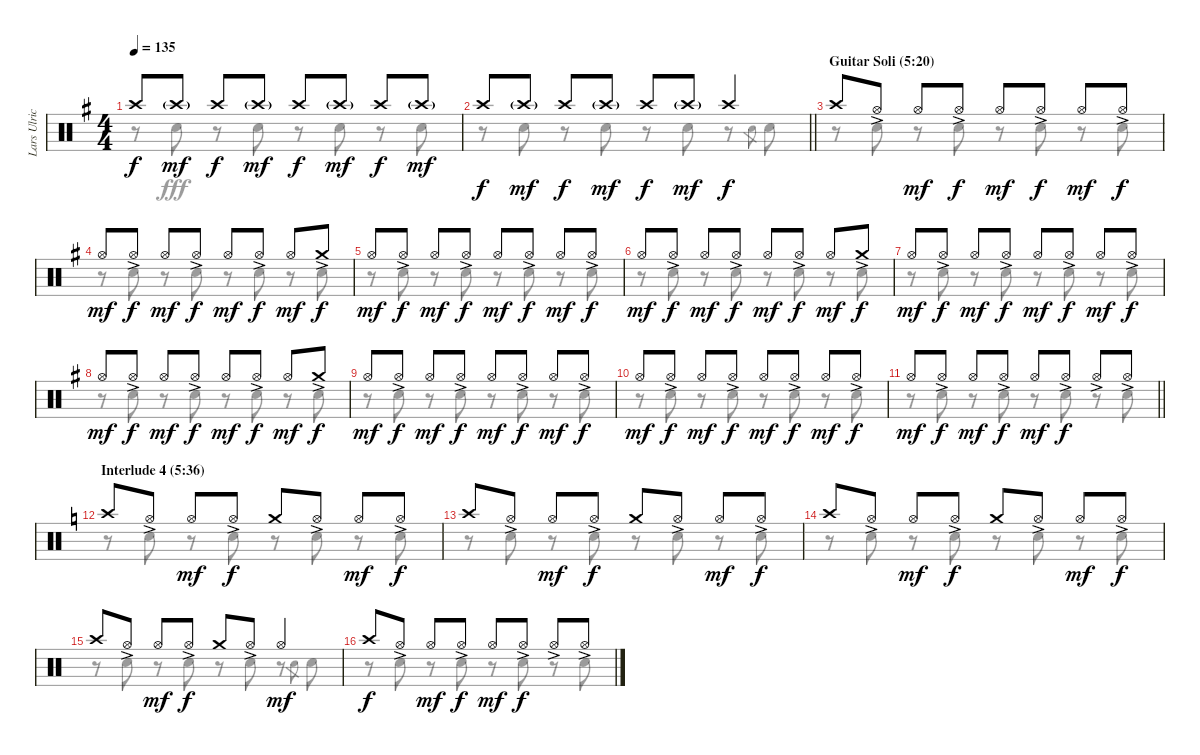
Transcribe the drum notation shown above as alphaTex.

\track ("Lars Ulrich Drums" "Lars Ulric") {instrument percussion}
\staff {score}
\articulation defaults
\voice
\ts (4 4)
\tempo 135
\clef neutral
\ks eminor "Crash high (hit)".8{dy f} "Crash high (hit)"{g}.8{dy mf} "Crash high (hit)".8{dy f} "Crash high (hit)"{g}.8{dy mf} "Crash high (hit)".8{dy f} "Crash high (hit)"{g}.8{dy mf} "Crash high (hit)".8{dy f} "Crash high (hit)"{g}.8{dy mf}
|
\barLineRight lightlight "Crash high (hit)".8{dy f} "Crash high (hit)"{g}.8{dy mf} "Crash high (hit)".8{dy f} "Crash high (hit)"{g}.8{dy mf} "Crash high (hit)".8{dy f} "Crash high (hit)"{g}.8{dy mf} "Crash high (hit)".4{dy f}
|
\section ("" "Guitar Soli (5:20)")
"Crash high (hit)".8 "Hi-Hat (open)"{ac}.8 "Hi-Hat (open)".8{dy mf} "Hi-Hat (open)"{ac}.8{dy f} "Hi-Hat (open)".8{dy mf} "Hi-Hat (open)"{ac}.8{dy f} "Hi-Hat (open)".8{dy mf} "Hi-Hat (open)"{ac}.8{dy f} |
"Hi-Hat (open)".8{dy mf} "Hi-Hat (open)"{ac}.8{dy f} "Hi-Hat (open)".8{dy mf} "Hi-Hat (open)"{ac}.8{dy f} "Hi-Hat (open)".8{dy mf} "Hi-Hat (open)"{ac}.8{dy f} "Hi-Hat (open)".8{dy mf} "Crash medium (hit)"{ac}.8{dy f} |
"Hi-Hat (open)".8{dy mf} "Hi-Hat (open)"{ac}.8{dy f} "Hi-Hat (open)".8{dy mf} "Hi-Hat (open)"{ac}.8{dy f} "Hi-Hat (open)".8{dy mf} "Hi-Hat (open)"{ac}.8{dy f} "Hi-Hat (open)".8{dy mf} "Hi-Hat (open)"{ac}.8{dy f} |
"Hi-Hat (open)".8{dy mf} "Hi-Hat (open)"{ac}.8{dy f} "Hi-Hat (open)".8{dy mf} "Hi-Hat (open)"{ac}.8{dy f} "Hi-Hat (open)".8{dy mf} "Hi-Hat (open)"{ac}.8{dy f} "Hi-Hat (open)".8{dy mf} "Crash medium (hit)"{ac}.8{dy f} |
"Hi-Hat (open)".8{dy mf} "Hi-Hat (open)"{ac}.8{dy f} "Hi-Hat (open)".8{dy mf} "Hi-Hat (open)"{ac}.8{dy f} "Hi-Hat (open)".8{dy mf} "Hi-Hat (open)"{ac}.8{dy f} "Hi-Hat (open)".8{dy mf} "Hi-Hat (open)"{ac}.8{dy f} |
"Hi-Hat (open)".8{dy mf} "Hi-Hat (open)"{ac}.8{dy f} "Hi-Hat (open)".8{dy mf} "Hi-Hat (open)"{ac}.8{dy f} "Hi-Hat (open)".8{dy mf} "Hi-Hat (open)"{ac}.8{dy f} "Hi-Hat (open)".8{dy mf} "Crash medium (hit)"{ac}.8{dy f} |
"Hi-Hat (open)".8{dy mf} "Hi-Hat (open)"{ac}.8{dy f} "Hi-Hat (open)".8{dy mf} "Hi-Hat (open)"{ac}.8{dy f} "Hi-Hat (open)".8{dy mf} "Hi-Hat (open)"{ac}.8{dy f} "Hi-Hat (open)".8{dy mf} "Hi-Hat (open)"{ac}.8{dy f} |
"Hi-Hat (open)".8{dy mf} "Hi-Hat (open)"{ac}.8{dy f} "Hi-Hat (open)".8{dy mf} "Hi-Hat (open)"{ac}.8{dy f} "Hi-Hat (open)".8{dy mf} "Hi-Hat (open)"{ac}.8{dy f} "Hi-Hat (open)".8{dy mf} "Hi-Hat (open)"{ac}.8{dy f} |
\barLineRight lightlight "Hi-Hat (open)".8{dy mf} "Hi-Hat (open)"{ac}.8{dy f} "Hi-Hat (open)".8{dy mf} "Hi-Hat (open)"{ac}.8{dy f} "Hi-Hat (open)".8{dy mf} "Hi-Hat (open)"{ac}.8{dy f} "Hi-Hat (open)"{ac}.8 "Hi-Hat (open)"{ac}.8
|
\section ("" "Interlude 4 (5:36)")
\ks aminor "Crash high (hit)".8 "Hi-Hat (open)"{ac}.8 "Hi-Hat (open)".8{dy mf} "Hi-Hat (open)"{ac}.8{dy f} "Crash medium (hit)".8 "Hi-Hat (open)"{ac}.8 "Hi-Hat (open)".8{dy mf} "Hi-Hat (open)"{ac}.8{dy f}
|
"Crash high (hit)".8 "Hi-Hat (open)"{ac}.8 "Hi-Hat (open)".8{dy mf} "Hi-Hat (open)"{ac}.8{dy f} "Crash medium (hit)".8 "Hi-Hat (open)"{ac}.8 "Hi-Hat (open)".8{dy mf} "Hi-Hat (open)"{ac}.8{dy f} |
"Crash high (hit)".8 "Hi-Hat (open)"{ac}.8 "Hi-Hat (open)".8{dy mf} "Hi-Hat (open)"{ac}.8{dy f} "Crash medium (hit)".8 "Hi-Hat (open)"{ac}.8 "Hi-Hat (open)".8{dy mf} "Hi-Hat (open)"{ac}.8{dy f} |
"Crash high (hit)".8 "Hi-Hat (open)"{ac}.8 "Hi-Hat (open)".8{dy mf} "Hi-Hat (open)"{ac}.8{dy f} "Crash medium (hit)".8 "Hi-Hat (open)"{ac}.8 "Hi-Hat (open)".4{dy mf} |
"Crash high (hit)".8{dy f} "Hi-Hat (open)"{ac}.8 "Hi-Hat (open)".8{dy mf} "Hi-Hat (open)"{ac}.8{dy f} "Hi-Hat (open)".8{dy mf} "Hi-Hat (open)"{ac}.8{dy f} "Hi-Hat (open)"{ac}.8 "Hi-Hat (open)"{ac}.8
\voice
\clef neutral
\ottava regular
\simile none
\ks eminor
r.8{dy fff} "Electric Snare (hit)".8 r.8 "Electric Snare (hit)".8 r.8 "Electric Snare (hit)".8 r.8 "Electric Snare (hit)".8 |
\barLineRight lightlight
r.8 "Electric Snare (hit)".8 r.8 "Electric Snare (hit)".8 r.8 "Electric Snare (hit)".8 r.8 "Electric Snare (hit)".8{gr} "Electric Snare (hit)".8 |
r.8 "Electric Snare (hit)".8 r.8 "Electric Snare (hit)".8 r.8 "Electric Snare (hit)".8 r.8 "Electric Snare (hit)".8 |
r.8 "Electric Snare (hit)".8 r.8 "Electric Snare (hit)".8 r.8 "Electric Snare (hit)".8 r.8 "Electric Snare (hit)".8 |
r.8 "Electric Snare (hit)".8 r.8 "Electric Snare (hit)".8 r.8 "Electric Snare (hit)".8 r.8 "Electric Snare (hit)".8 |
r.8 "Electric Snare (hit)".8 r.8 "Electric Snare (hit)".8 r.8 "Electric Snare (hit)".8 r.8 "Electric Snare (hit)".8 |
r.8 "Electric Snare (hit)".8 r.8 "Electric Snare (hit)".8 r.8 "Electric Snare (hit)".8 r.8 "Electric Snare (hit)".8 |
r.8 "Electric Snare (hit)".8 r.8 "Electric Snare (hit)".8 r.8 "Electric Snare (hit)".8 r.8 "Electric Snare (hit)".8 |
r.8 "Electric Snare (hit)".8 r.8 "Electric Snare (hit)".8 r.8 "Electric Snare (hit)".8 r.8 "Electric Snare (hit)".8 |
r.8 "Electric Snare (hit)".8 r.8 "Electric Snare (hit)".8 r.8 "Electric Snare (hit)".8 r.8 "Electric Snare (hit)".8 |
\barLineRight lightlight
r.8 "Electric Snare (hit)".8 r.8 "Electric Snare (hit)".8 r.8 "Electric Snare (hit)".8 r.8 "Electric Snare (hit)".8 |
\ks aminor
r.8 "Electric Snare (hit)".8 r.8 "Electric Snare (hit)".8 r.8 "Electric Snare (hit)".8 r.8 "Electric Snare (hit)".8 |
r.8 "Electric Snare (hit)".8 r.8 "Electric Snare (hit)".8 r.8 "Electric Snare (hit)".8 r.8 "Electric Snare (hit)".8 |
r.8 "Electric Snare (hit)".8 r.8 "Electric Snare (hit)".8 r.8 "Electric Snare (hit)".8 r.8 "Electric Snare (hit)".8 |
r.8 "Electric Snare (hit)".8 r.8 "Electric Snare (hit)".8 r.8 "Electric Snare (hit)".8 r.8 "Electric Snare (hit)".8{gr} "Electric Snare (hit)".8 |
r.8 "Electric Snare (hit)".8 r.8 "Electric Snare (hit)".8 r.8 "Electric Snare (hit)".8 r.8 "Electric Snare (hit)".8
